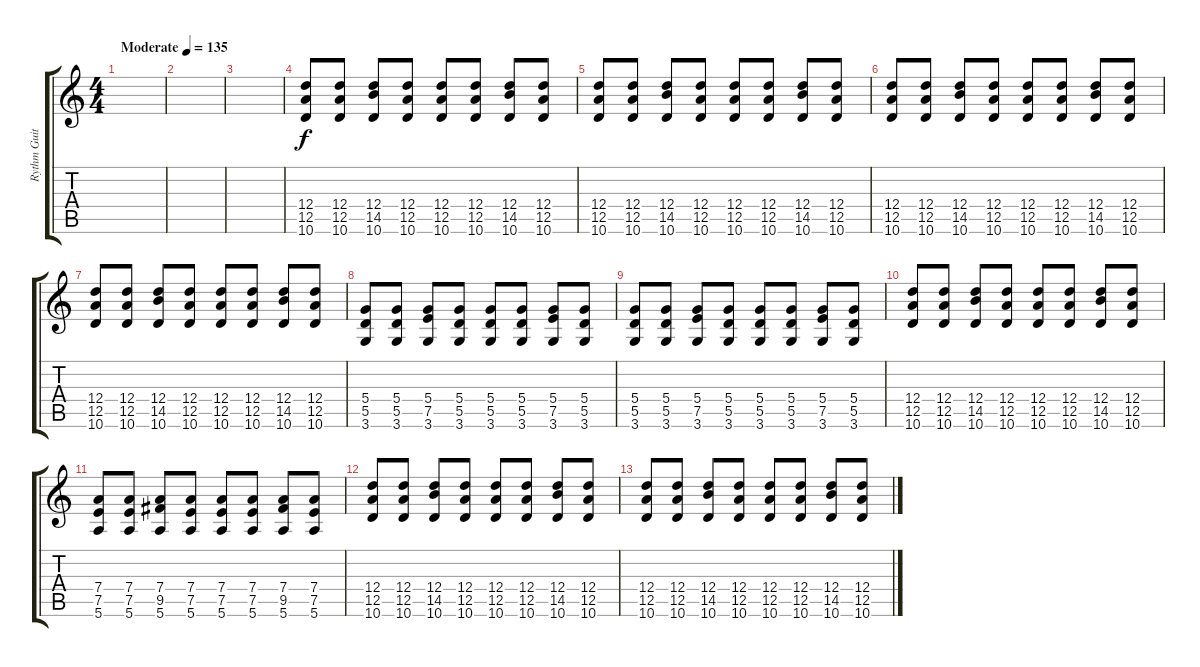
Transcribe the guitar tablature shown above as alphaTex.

\track ("Rythm Guitar" "Rythm Guit") {instrument electricguitarmuted}
\staff {score tabs}
\tuning (E4 B3 G3 D3 A2 E2) {hide}
\ts (4 4)
\tempo (135 "Moderate")
\clef g2
\ks c
|
|
|
(12.4 12.5 10.6).8 (12.4 12.5 10.6).8 (12.4 14.5 10.6).8 (12.4 12.5 10.6).8 (12.4 12.5 10.6).8 (12.4 12.5 10.6).8 (12.4 14.5 10.6).8 (12.4 12.5 10.6).8 |
(12.4 12.5 10.6).8 (12.4 12.5 10.6).8 (12.4 14.5 10.6).8 (12.4 12.5 10.6).8 (12.4 12.5 10.6).8 (12.4 12.5 10.6).8 (12.4 14.5 10.6).8 (12.4 12.5 10.6).8 |
(12.4 12.5 10.6).8 (12.4 12.5 10.6).8 (12.4 14.5 10.6).8 (12.4 12.5 10.6).8 (12.4 12.5 10.6).8 (12.4 12.5 10.6).8 (12.4 14.5 10.6).8 (12.4 12.5 10.6).8 |
(12.4 12.5 10.6).8 (12.4 12.5 10.6).8 (12.4 14.5 10.6).8 (12.4 12.5 10.6).8 (12.4 12.5 10.6).8 (12.4 12.5 10.6).8 (12.4 14.5 10.6).8 (12.4 12.5 10.6).8 |
(5.4 5.5 3.6).8 (5.4 5.5 3.6).8 (5.4 7.5 3.6).8 (5.4 5.5 3.6).8 (5.4 5.5 3.6).8 (5.4 5.5 3.6).8 (5.4 7.5 3.6).8 (5.4 5.5 3.6).8 |
(5.4 5.5 3.6).8 (5.4 5.5 3.6).8 (5.4 7.5 3.6).8 (5.4 5.5 3.6).8 (5.4 5.5 3.6).8 (5.4 5.5 3.6).8 (5.4 7.5 3.6).8 (5.4 5.5 3.6).8 |
(12.4 12.5 10.6).8 (12.4 12.5 10.6).8 (12.4 14.5 10.6).8 (12.4 12.5 10.6).8 (12.4 12.5 10.6).8 (12.4 12.5 10.6).8 (12.4 14.5 10.6).8 (12.4 12.5 10.6).8 |
(7.4 7.5 5.6).8 (7.4 7.5 5.6).8 (7.4 9.5 5.6).8 (7.4 7.5 5.6).8 (7.4 7.5 5.6).8 (7.4 7.5 5.6).8 (7.4 9.5 5.6).8 (7.4 7.5 5.6).8 |
(12.4 12.5 10.6).8 (12.4 12.5 10.6).8 (12.4 14.5 10.6).8 (12.4 12.5 10.6).8 (12.4 12.5 10.6).8 (12.4 12.5 10.6).8 (12.4 14.5 10.6).8 (12.4 12.5 10.6).8 |
(12.4 12.5 10.6).8 (12.4 12.5 10.6).8 (12.4 14.5 10.6).8 (12.4 12.5 10.6).8 (12.4 12.5 10.6).8 (12.4 12.5 10.6).8 (12.4 14.5 10.6).8 (12.4 12.5 10.6).8
